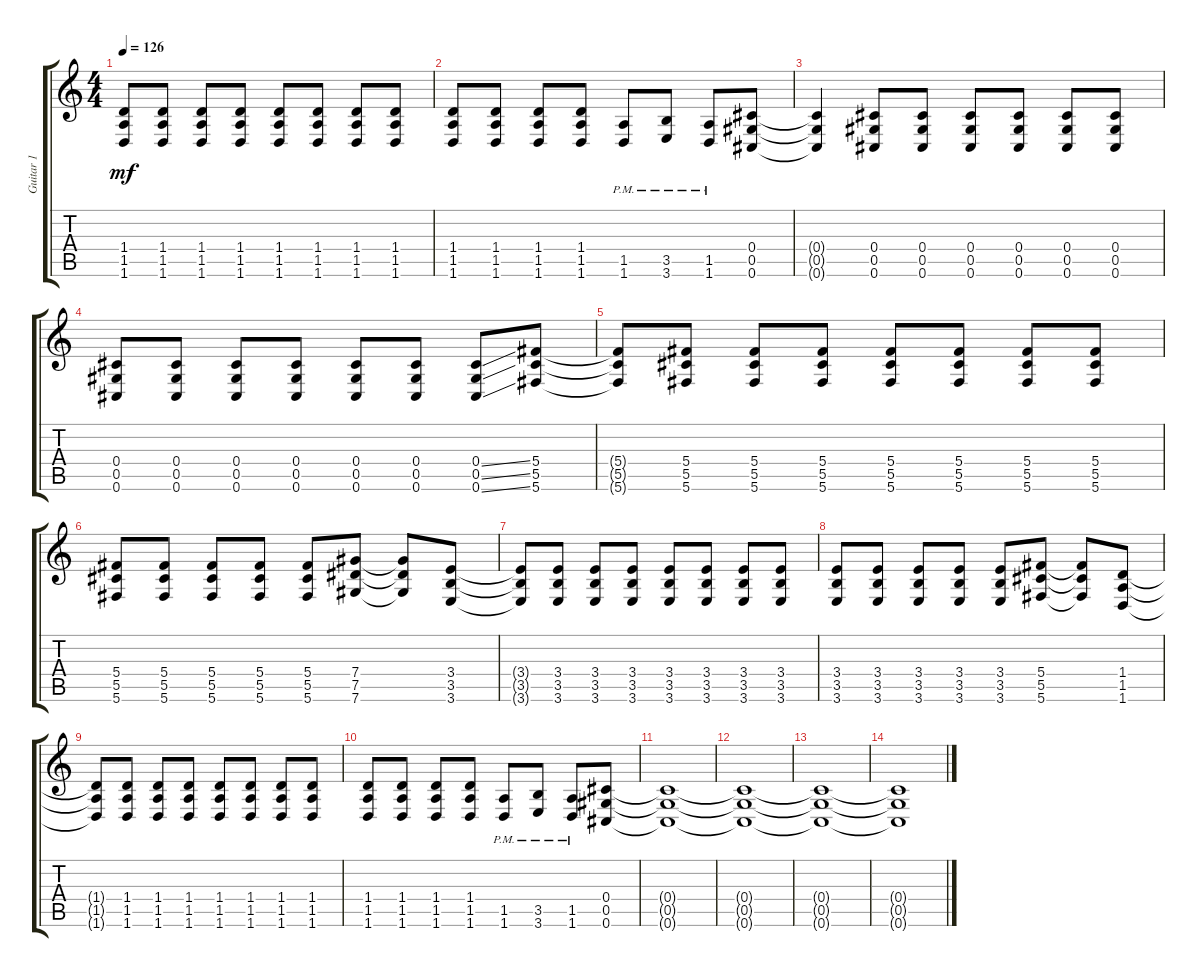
\track ("Guitar 1" "Guitar 1") {instrument distortionguitar}
\staff {score tabs}
\tuning (Eb4 Bb3 Gb3 Db3 Ab2 Db2) {hide}
\ts (4 4)
\tempo 126
\clef g2
\ks c
(1.4{t} 1.5{t} 1.6{t}).8{dy mf} (1.4 1.5 1.6).8 (1.4 1.5 1.6).8 (1.4 1.5 1.6).8 (1.4 1.5 1.6).8 (1.4 1.5 1.6).8 (1.4 1.5 1.6).8 (1.4 1.5 1.6).8 |
(1.4 1.5 1.6).8 (1.4 1.5 1.6).8 (1.4 1.5 1.6).8 (1.4 1.5 1.6).8 (1.5{pm} 1.6{pm}).8 (3.5{pm} 3.6{pm}).8 (1.5{pm} 1.6{pm}).8 (0.4 0.5 0.6).8 |
(0.4{t} 0.5{t} 0.6{t}).4 (0.4 0.5 0.6).8 (0.4 0.5 0.6).8 (0.4 0.5 0.6).8 (0.4 0.5 0.6).8 (0.4 0.5 0.6).8 (0.4 0.5 0.6).8 |
(0.4 0.5 0.6).8 (0.4 0.5 0.6).8 (0.4 0.5 0.6).8 (0.4 0.5 0.6).8 (0.4 0.5 0.6).8 (0.4 0.5 0.6).8 (0.4{ss} 0.5{ss} 0.6{ss}).8 (5.4 5.5 5.6).8 |
(5.4{t} 5.5{t} 5.6{t}).8 (5.4 5.5 5.6).8 (5.4 5.5 5.6).8 (5.4 5.5 5.6).8 (5.4 5.5 5.6).8 (5.4 5.5 5.6).8 (5.4 5.5 5.6).8 (5.4 5.5 5.6).8 |
(5.4 5.5 5.6).8 (5.4 5.5 5.6).8 (5.4 5.5 5.6).8 (5.4 5.5 5.6).8 (5.4 5.5 5.6).8 (7.4 7.5 7.6).8 (7.4{t} 7.5{t} 7.6{t}).8 (3.4 3.5 3.6).8 |
(3.4{t} 3.5{t} 3.6{t}).8 (3.4 3.5 3.6).8 (3.4 3.5 3.6).8 (3.4 3.5 3.6).8 (3.4 3.5 3.6).8 (3.4 3.5 3.6).8 (3.4 3.5 3.6).8 (3.4 3.5 3.6).8 |
(3.4 3.5 3.6).8 (3.4 3.5 3.6).8 (3.4 3.5 3.6).8 (3.4 3.5 3.6).8 (3.4 3.5 3.6).8 (5.4 5.5 5.6).8 (5.4{t} 5.5{t} 5.6{t}).8 (1.4 1.5 1.6).8 |
(1.4{t} 1.5{t} 1.6{t}).8 (1.4 1.5 1.6).8 (1.4 1.5 1.6).8 (1.4 1.5 1.6).8 (1.4 1.5 1.6).8 (1.4 1.5 1.6).8 (1.4 1.5 1.6).8 (1.4 1.5 1.6).8 |
(1.4 1.5 1.6).8 (1.4 1.5 1.6).8 (1.4 1.5 1.6).8 (1.4 1.5 1.6).8 (1.5{pm} 1.6{pm}).8 (3.5{pm} 3.6{pm}).8 (1.5{pm} 1.6{pm}).8 (0.4 0.5 0.6).8 |
(0.4{t} 0.5{t} 0.6{t}).1 |
(0.4{t} 0.5{t} 0.6{t}).1 |
(0.4{t} 0.5{t} 0.6{t}).1 |
(0.4{t} 0.5{t} 0.6{t}).1
